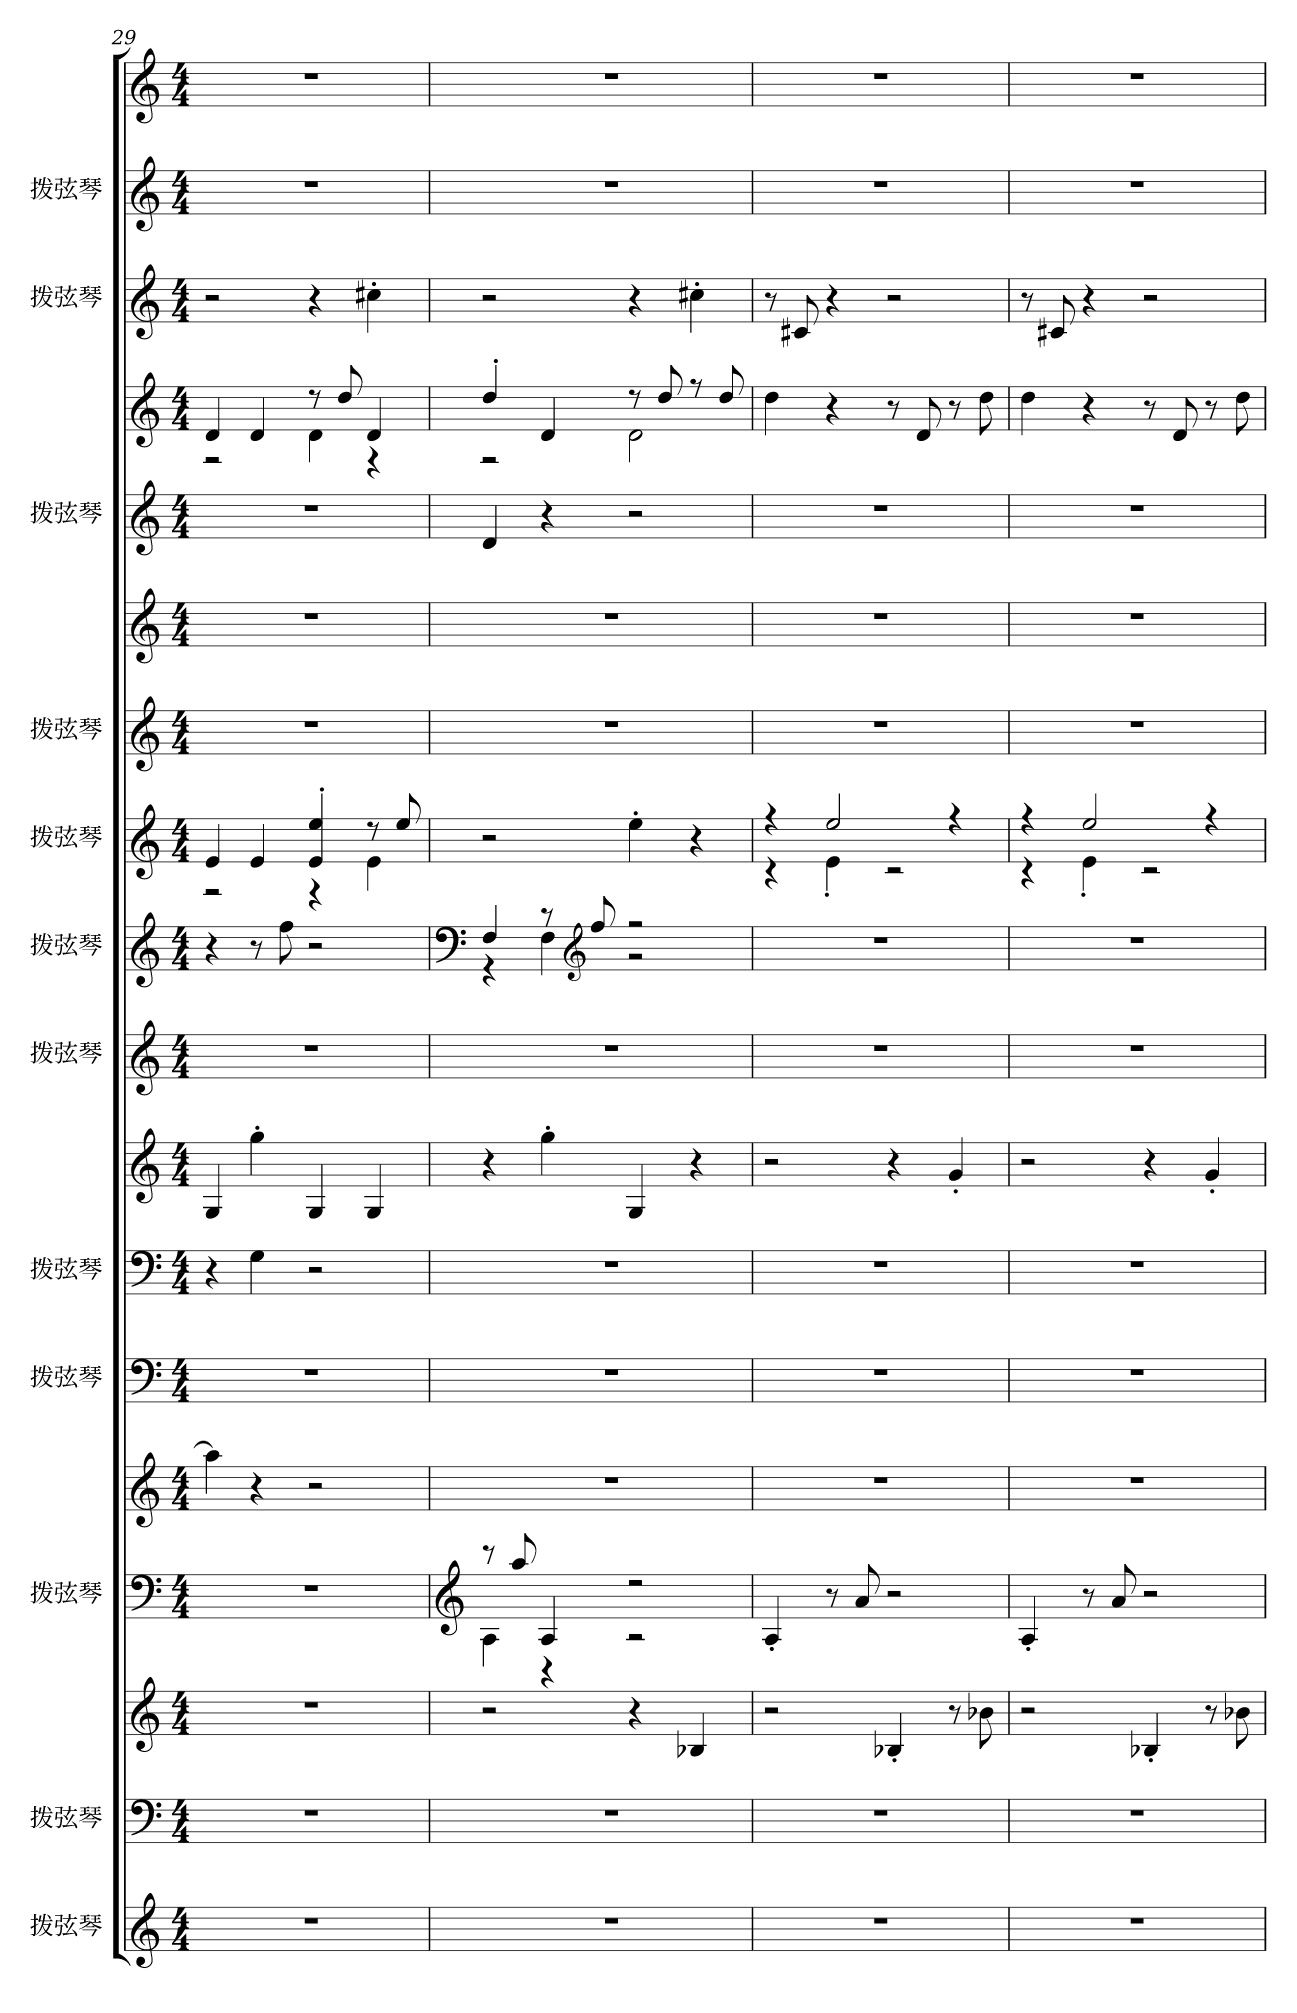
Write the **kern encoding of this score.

**kern	**kern	**kern	**kern	**kern	**kern	**kern	**kern	**kern	**kern	**kern	**kern	**kern	**kern	**kern	**kern	**kern	**kern
*part12	*part11	*part11	*part10	*part10	*part9	*part8	*part8	*part7	*part6	*part5	*part4	*part4	*part3	*part3	*part2	*part1	*part1
*staff18	*staff17	*staff16	*staff15	*staff14	*staff13	*staff12	*staff11	*staff10	*staff9	*staff8	*staff7	*staff6	*staff5	*staff4	*staff3	*staff2	*staff1
*I"拨弦琴	*I"拨弦琴	*	*I"拨弦琴	*	*I"拨弦琴	*I"拨弦琴	*	*I"拨弦琴	*I"拨弦琴	*I"拨弦琴	*I"拨弦琴	*	*I"拨弦琴	*	*I"拨弦琴	*I"拨弦琴	*
*clefG2	*clefF4	*clefG2	*clefF4	*clefG2	*clefF4	*clefF4	*clefG2	*clefG2	*clefG2	*clefG2	*clefG2	*clefG2	*clefG2	*clefG2	*clefG2	*clefG2	*clefG2
*k[]	*k[]	*k[]	*k[]	*k[]	*k[]	*k[]	*k[]	*k[]	*k[]	*k[]	*k[]	*k[]	*k[]	*k[]	*k[]	*k[]	*k[]
*M4/4	*M4/4	*M4/4	*M4/4	*M4/4	*M4/4	*M4/4	*M4/4	*M4/4	*M4/4	*M4/4	*M4/4	*M4/4	*M4/4	*M4/4	*M4/4	*M4/4	*M4/4
=29	=29	=29	=29	=29	=29	=29	=29	=29	=29	=29	=29	=29	=29	=29	=29	=29	=29
*	*	*	*	*	*	*	*	*	*	*^	*	*	*	*^	*	*	*
1r	1r	1r	1r	4aa\]	1r	4r	4G/	1r	4r	4e/	2r	1r	1r	1r	4d/	2r	2r	1r	1r
.	.	.	.	4r	.	4G\	4gg'\	.	8r	4e/	.	.	.	.	4d/	.	.	.	.
.	.	.	.	.	.	.	.	.	8ff\	.	.	.	.	.	.	.	.	.	.
.	.	.	.	2r	.	2r	4G/	.	2r	4e/' 4ee/'	4r	.	.	.	8r	4d\	4r	.	.
.	.	.	.	.	.	.	.	.	.	.	.	.	.	.	8dd/	.	.	.	.
.	.	.	.	.	.	.	4G/	.	.	8r	4e\	.	.	.	4d/	4r	4cc#X'\	.	.
.	.	.	.	.	.	.	.	.	.	8ee/	.	.	.	.	.	.	.	.	.
*	*	*	*	*	*	*	*	*	*	*v	*v	*	*	*	*	*	*	*	*
!!LO:PB:g=z
=30	=30	=30	=30	=30	=30	=30	=30	=30	=30	=30	=30	=30	=30	=30	=30	=30	=30	=30
*	*	*	*clefG2	*	*	*	*	*	*clefF4	*	*	*	*	*	*	*	*	*
*	*	*	*^	*	*	*	*	*	*^	*	*	*	*	*	*	*	*	*
1r	1r	2r	8r	4A\	1r	1r	1r	4r	1r	4F/	4r	2r	1r	1r	4d/	4dd'/	2r	2r	1r	1r
.	.	.	8aa/	.	.	.	.	.	.	.	.	.	.	.	.	.	.	.	.	.
.	.	.	4A/	4r	.	.	.	4gg'\	.	8r	4F\	.	.	.	4r	4d/	.	.	.	.
*	*	*	*	*	*	*	*	*	*	*clefG2	*	*	*	*	*	*	*	*	*	*
.	.	.	.	.	.	.	.	.	.	8ff/	.	.	.	.	.	.	.	.	.	.
.	.	4r	2r	2r	.	.	.	4G/	.	2r	2r	4ee'\	.	.	2r	8r	2d\	4r	.	.
.	.	.	.	.	.	.	.	.	.	.	.	.	.	.	.	8dd/	.	.	.	.
.	.	4B-X/	.	.	.	.	.	4r	.	.	.	4r	.	.	.	8r	.	4cc#X'\	.	.
.	.	.	.	.	.	.	.	.	.	.	.	.	.	.	.	8dd/	.	.	.	.
*	*	*	*v	*v	*	*	*	*	*	*v	*v	*	*	*	*	*v	*v	*	*	*
=31	=31	=31	=31	=31	=31	=31	=31	=31	=31	=31	=31	=31	=31	=31	=31	=31	=31
*	*	*	*	*	*	*	*	*	*	*^	*	*	*	*	*	*	*
1r	1r	2r	4A'/	1r	1r	1r	2r	1r	1r	4r	4r	1r	1r	1r	4dd\	8r	1r	1r
.	.	.	.	.	.	.	.	.	.	.	.	.	.	.	.	8c#X/	.	.
.	.	.	8r	.	.	.	.	.	.	2ee/	4e'\	.	.	.	4r	4r	.	.
.	.	.	8a/	.	.	.	.	.	.	.	.	.	.	.	.	.	.	.
.	.	4B-X'/	2r	.	.	.	4r	.	.	.	2r	.	.	.	8r	2r	.	.
.	.	.	.	.	.	.	.	.	.	.	.	.	.	.	8d/	.	.	.
.	.	8r	.	.	.	.	4g'/	.	.	4r	.	.	.	.	8r	.	.	.
.	.	8b-X\	.	.	.	.	.	.	.	.	.	.	.	.	8dd\	.	.	.
=32	=32	=32	=32	=32	=32	=32	=32	=32	=32	=32	=32	=32	=32	=32	=32	=32	=32	=32
1r	1r	2r	4A'/	1r	1r	1r	2r	1r	1r	4r	4r	1r	1r	1r	4dd\	8r	1r	1r
.	.	.	.	.	.	.	.	.	.	.	.	.	.	.	.	8c#X/	.	.
.	.	.	8r	.	.	.	.	.	.	2ee/	4e'\	.	.	.	4r	4r	.	.
.	.	.	8a/	.	.	.	.	.	.	.	.	.	.	.	.	.	.	.
.	.	4B-X'/	2r	.	.	.	4r	.	.	.	2r	.	.	.	8r	2r	.	.
.	.	.	.	.	.	.	.	.	.	.	.	.	.	.	8d/	.	.	.
.	.	8r	.	.	.	.	4g'/	.	.	4r	.	.	.	.	8r	.	.	.
.	.	8b-X\	.	.	.	.	.	.	.	.	.	.	.	.	8dd\	.	.	.
*	*	*	*	*	*	*	*	*	*	*v	*v	*	*	*	*	*	*	*
=	=	=	=	=	=	=	=	=	=	=	=	=	=	=	=	=	=
*-	*-	*-	*-	*-	*-	*-	*-	*-	*-	*-	*-	*-	*-	*-	*-	*-	*-
